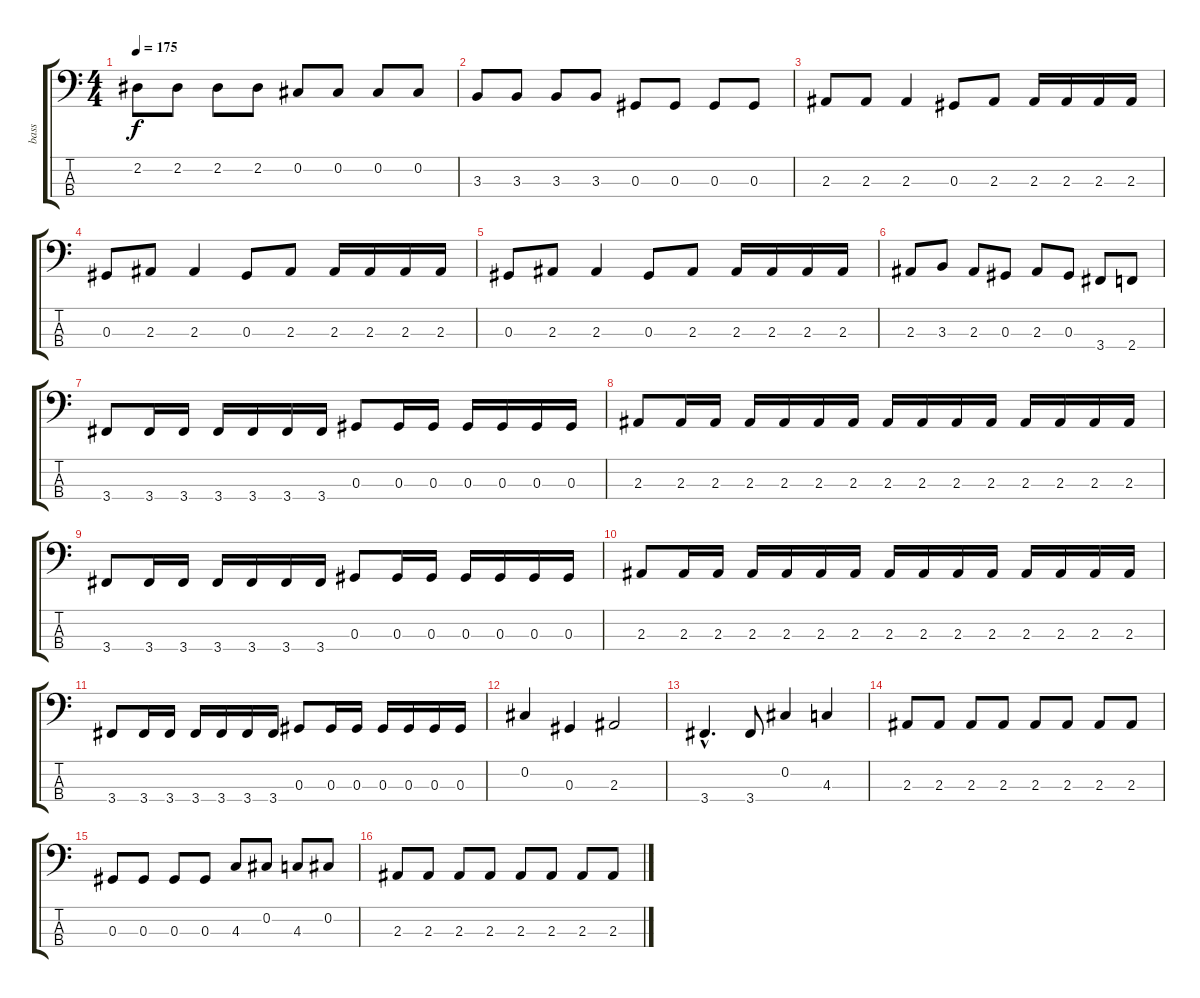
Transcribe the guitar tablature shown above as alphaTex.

\track ("bass" "bass") {instrument electricbassfinger}
\staff {score tabs}
\tuning (Gb2 Db2 Ab1 Eb1) {hide}
\ts (4 4)
\tempo 175
\clef f4
\ks c
2.2.8{dy f} 2.2.8 2.2.8 2.2.8 0.2.8 0.2.8 0.2.8 0.2.8 |
3.3.8 3.3.8 3.3.8 3.3.8 0.3.8 0.3.8 0.3.8 0.3.8 |
2.3.8 2.3.8 2.3.4 0.3.8 2.3.8 2.3.16 2.3.16 2.3.16 2.3.16 |
0.3.8 2.3.8 2.3.4 0.3.8 2.3.8 2.3.16 2.3.16 2.3.16 2.3.16 |
0.3.8 2.3.8 2.3.4 0.3.8 2.3.8 2.3.16 2.3.16 2.3.16 2.3.16 |
2.3.8 3.3.8 2.3.8 0.3.8 2.3.8 0.3.8 3.4.8 2.4.8 |
3.4.8 3.4.16 3.4.16 3.4.16 3.4.16 3.4.16 3.4.16 0.3.8 0.3.16 0.3.16 0.3.16 0.3.16 0.3.16 0.3.16 |
2.3.8 2.3.16 2.3.16 2.3.16 2.3.16 2.3.16 2.3.16 2.3.16 2.3.16 2.3.16 2.3.16 2.3.16 2.3.16 2.3.16 2.3.16 |
3.4.8 3.4.16 3.4.16 3.4.16 3.4.16 3.4.16 3.4.16 0.3.8 0.3.16 0.3.16 0.3.16 0.3.16 0.3.16 0.3.16 |
2.3.8 2.3.16 2.3.16 2.3.16 2.3.16 2.3.16 2.3.16 2.3.16 2.3.16 2.3.16 2.3.16 2.3.16 2.3.16 2.3.16 2.3.16 |
3.4.8 3.4.16 3.4.16 3.4.16 3.4.16 3.4.16 3.4.16 0.3.8 0.3.16 0.3.16 0.3.16 0.3.16 0.3.16 0.3.16 |
0.2.4 0.3.4 2.3.2 |
3.4{hac}.4{d} 3.4.8 0.2.4 4.3.4 |
2.3.8 2.3.8 2.3.8 2.3.8 2.3.8 2.3.8 2.3.8 2.3.8 |
0.3.8 0.3.8 0.3.8 0.3.8 4.3.8 0.2.8 4.3.8 0.2.8 |
2.3.8 2.3.8 2.3.8 2.3.8 2.3.8 2.3.8 2.3.8 2.3.8
